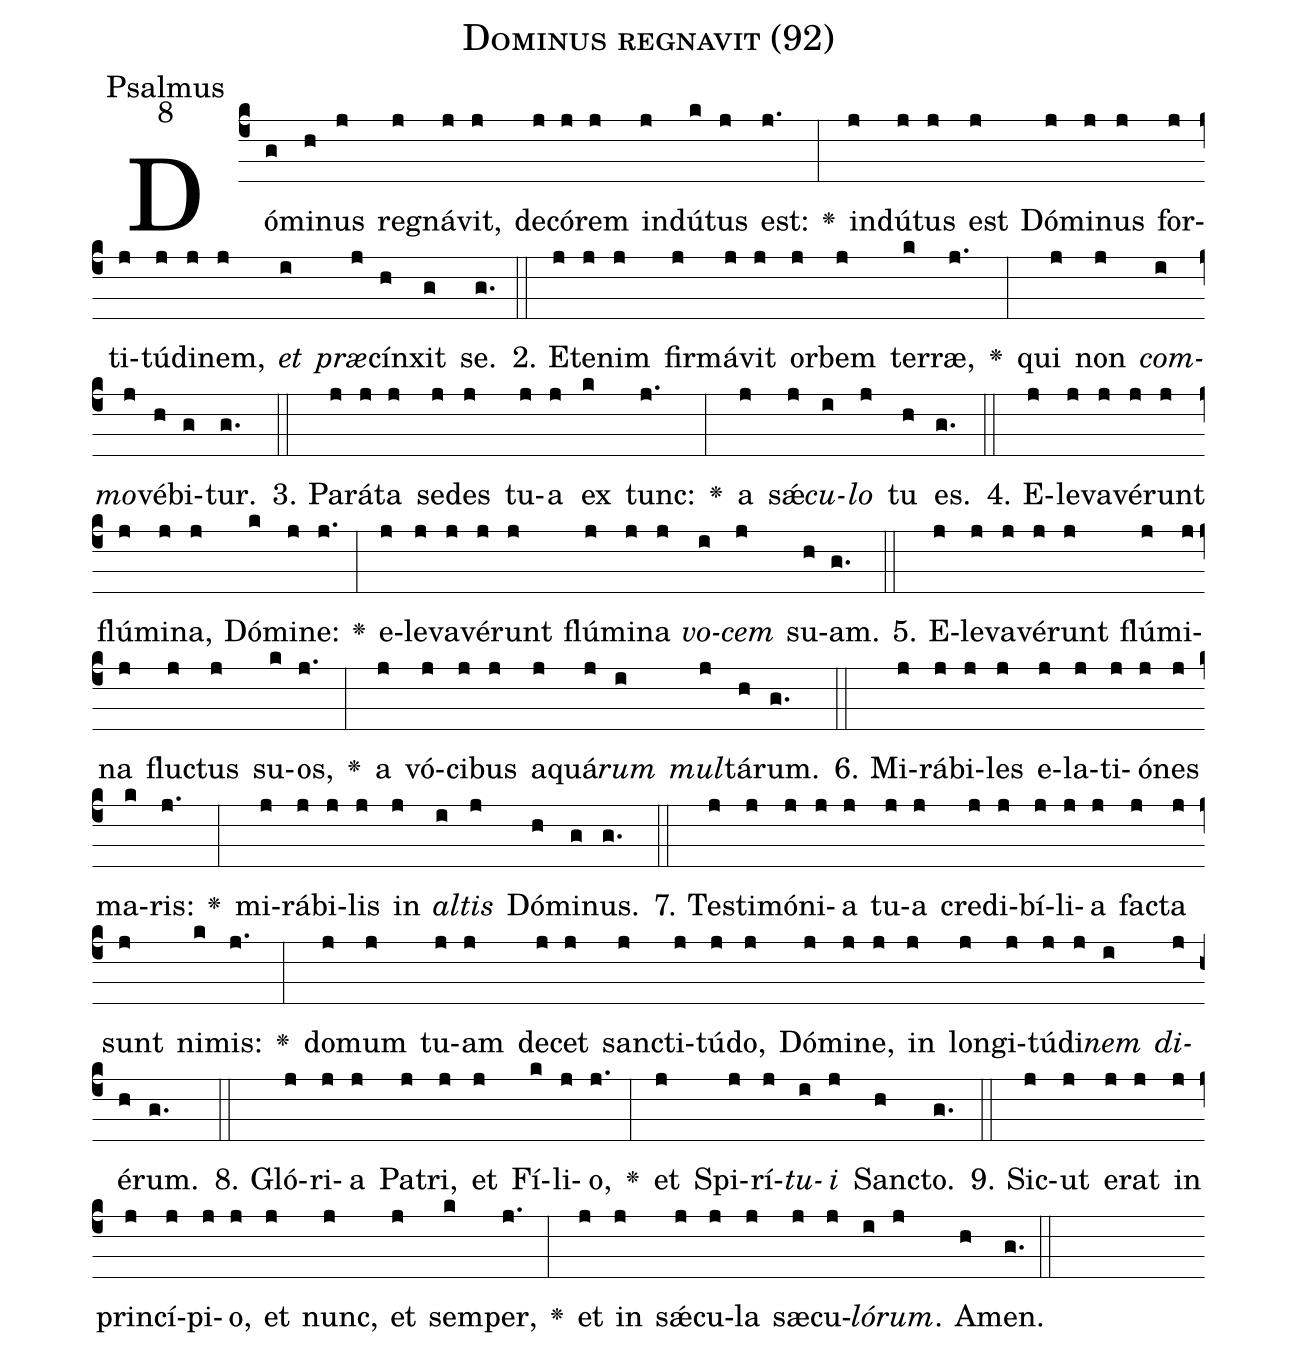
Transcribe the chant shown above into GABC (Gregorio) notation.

name:Dominus regnavit (92);
office-part:Psalmus;
mode:8;
%%
(c4)Dó(g)mi(h)nus(j) re(j)gná(j)vit,(j) de(j)có(j)rem(j) ind(j)ú(k)tus(j) est:(j.) <v>\greheightstar</v>(:) ind(j)ú(j)tus(j) est(j) Dó(j)mi(j)nus(j) for(j)ti(j)tú(j)di(j)nem,(j) <i>et</i>(i) <i>præ</i>(j)cín(h)xit(g) se.(g.) (::)
2. Et(j)e(j)nim(j) fir(j)má(j)vit(j) or(j)bem(j) ter(k)ræ,(j.) <v>\greheightstar</v>(:) qui(j) non(j) <i>com</i>(i)<i>mo</i>(j)vé(h)bi(g)tur.(g.) (::)
3. Pa(j)rá(j)ta(j) se(j)des(j) tu(j)a(j) ex(k) tunc:(j.) <v>\greheightstar</v>(:) a(j) sǽ(j)<i>cu</i>(i)<i>lo</i>(j) tu(h) es.(g.) (::)
4. E(j)le(j)va(j)vé(j)runt(j) flú(j)mi(j)na,(j) Dó(k)mi(j)ne:(j.) <v>\greheightstar</v>(:) e(j)le(j)va(j)vé(j)runt(j) flú(j)mi(j)na(j) <i>vo</i>(i)<i>cem</i>(j) su(h)am.(g.) (::)
5. E(j)le(j)va(j)vé(j)runt(j) flú(j)mi(j)na(j) fluc(j)tus(j) su(k)os,(j.) <v>\greheightstar</v>(:) a(j) vó(j)ci(j)bus(j) a(j)quá(j)<i>rum</i>(i) <i>mul</i>(j)tá(h)rum.(g.) (::)
6. Mi(j)rá(j)bi(j)les(j) e(j)la(j)ti(j)ó(j)nes(j) ma(k)ris:(j.) <v>\greheightstar</v>(:) mi(j)rá(j)bi(j)lis(j) in(j) <i>al</i>(i)<i>tis</i>(j) Dó(h)mi(g)nus.(g.) (::)
7. Tes(j)ti(j)mó(j)ni(j)a(j) tu(j)a(j) cre(j)di(j)bí(j)li(j)a(j) fac(j)ta(j) sunt(j) ni(k)mis:(j.) <v>\greheightstar</v>(:) do(j)mum(j) tu(j)am(j) de(j)cet(j) sanc(j)ti(j)tú(j)do,(j) Dó(j)mi(j)ne,(j) in(j) lon(j)gi(j)tú(j)di(j)<i>nem</i>(i) <i>di</i>(j)é(h)rum.(g.) (::)
8. Gló(j)ri(j)a(j) Pa(j)tri,(j) et(j) Fí(k)li(j)o,(j.) <v>\greheightstar</v>(:) et(j) Spi(j)rí(j)<i>tu</i>(i)<i>i</i>(j) Sanc(h)to.(g.) (::)
9. Sic(j)ut(j) e(j)rat(j) in(j) prin(j)cí(j)pi(j)o,(j) et(j) nunc,(j) et(j) sem(k)per,(j.) <v>\greheightstar</v>(:) et(j) in(j) sǽ(j)cu(j)la(j) sæ(j)cu(j)<i>ló</i>(i)<i>rum</i>.(j) A(h)men.(g.) (::)
